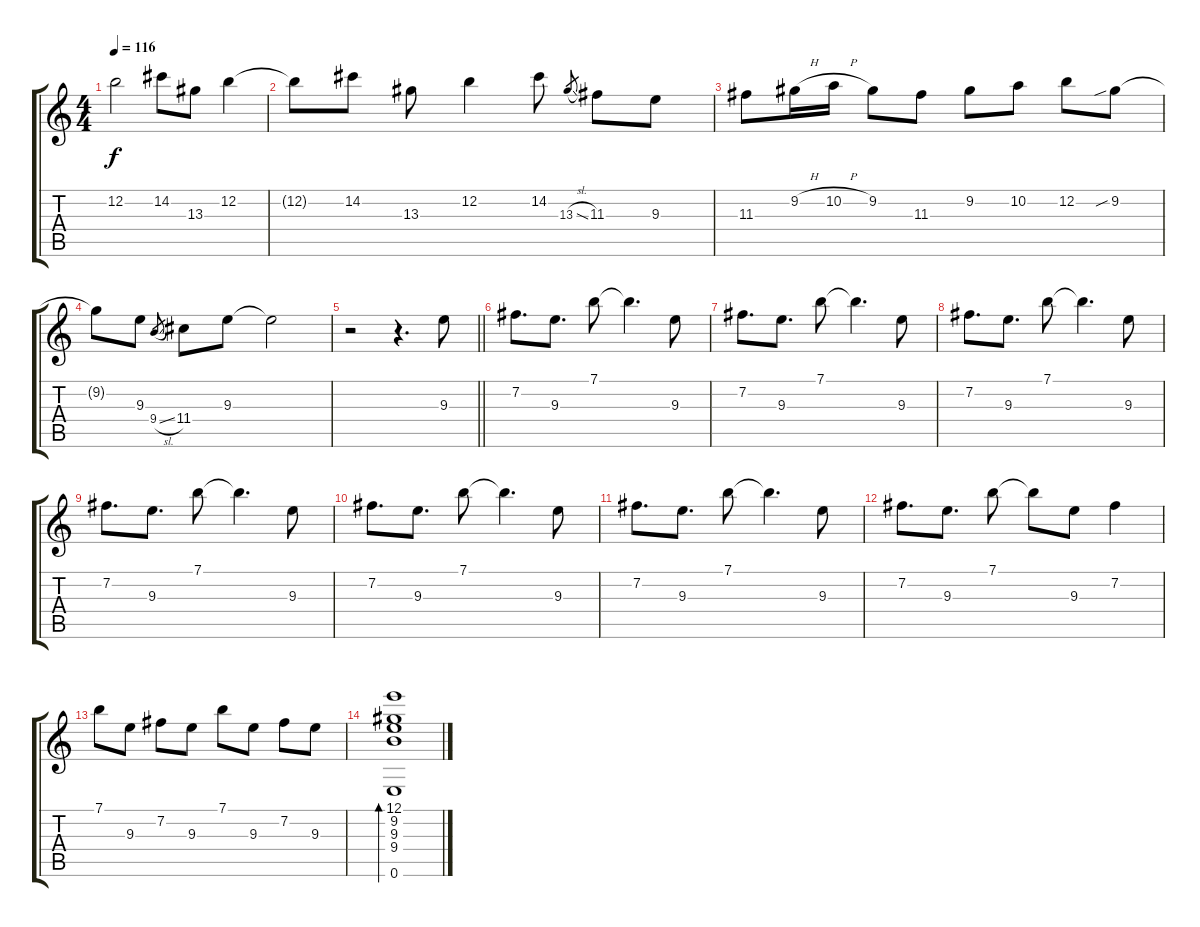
\track "" {instrument acousticguitarsteel}
\staff {score tabs}
\tuning (E4 B3 G3 D3 A2 E2) {hide}
\ts (4 4)
\tempo 116
\clef g2
\ks c
12.2.2{dy f} 14.2.8 13.3.8 12.2.4 |
12.2{t}.8 14.2.8 13.3.8 12.2.4 14.2.8 13.3{sl}.8{gr} 11.3.8 9.3.8 |
11.3.8 9.2{h}.16 10.2{h}.16 9.2.8 11.3.8 9.2.8 10.2.8 12.2.8 9.2{sib}.8 |
9.2{t}.8 9.3.8 9.4{sl}.8{gr} 11.4.8 9.3.8 9.3{t}.2 |
\barLineRight lightlight
r.2 r.4{d} 9.3.8 |
7.2.8{d} 9.3.8{d} 7.1.8 7.1{t}.4{d} 9.3.8 |
7.2.8{d} 9.3.8{d} 7.1.8 7.1{t}.4{d} 9.3.8 |
7.2.8{d} 9.3.8{d} 7.1.8 7.1{t}.4{d} 9.3.8 |
7.2.8{d} 9.3.8{d} 7.1.8 7.1{t}.4{d} 9.3.8 |
7.2.8{d} 9.3.8{d} 7.1.8 7.1{t}.4{d} 9.3.8 |
7.2.8{d} 9.3.8{d} 7.1.8 7.1{t}.4{d} 9.3.8 |
7.2.8{d} 9.3.8{d} 7.1.8 7.1{t}.8 9.3.8 7.2.4 |
7.1.8 9.3.8 7.2.8 9.3.8 7.1.8 9.3.8 7.2.8 9.3.8 |
(12.1 9.2 9.3 9.4 0.6).1{bd 60}
